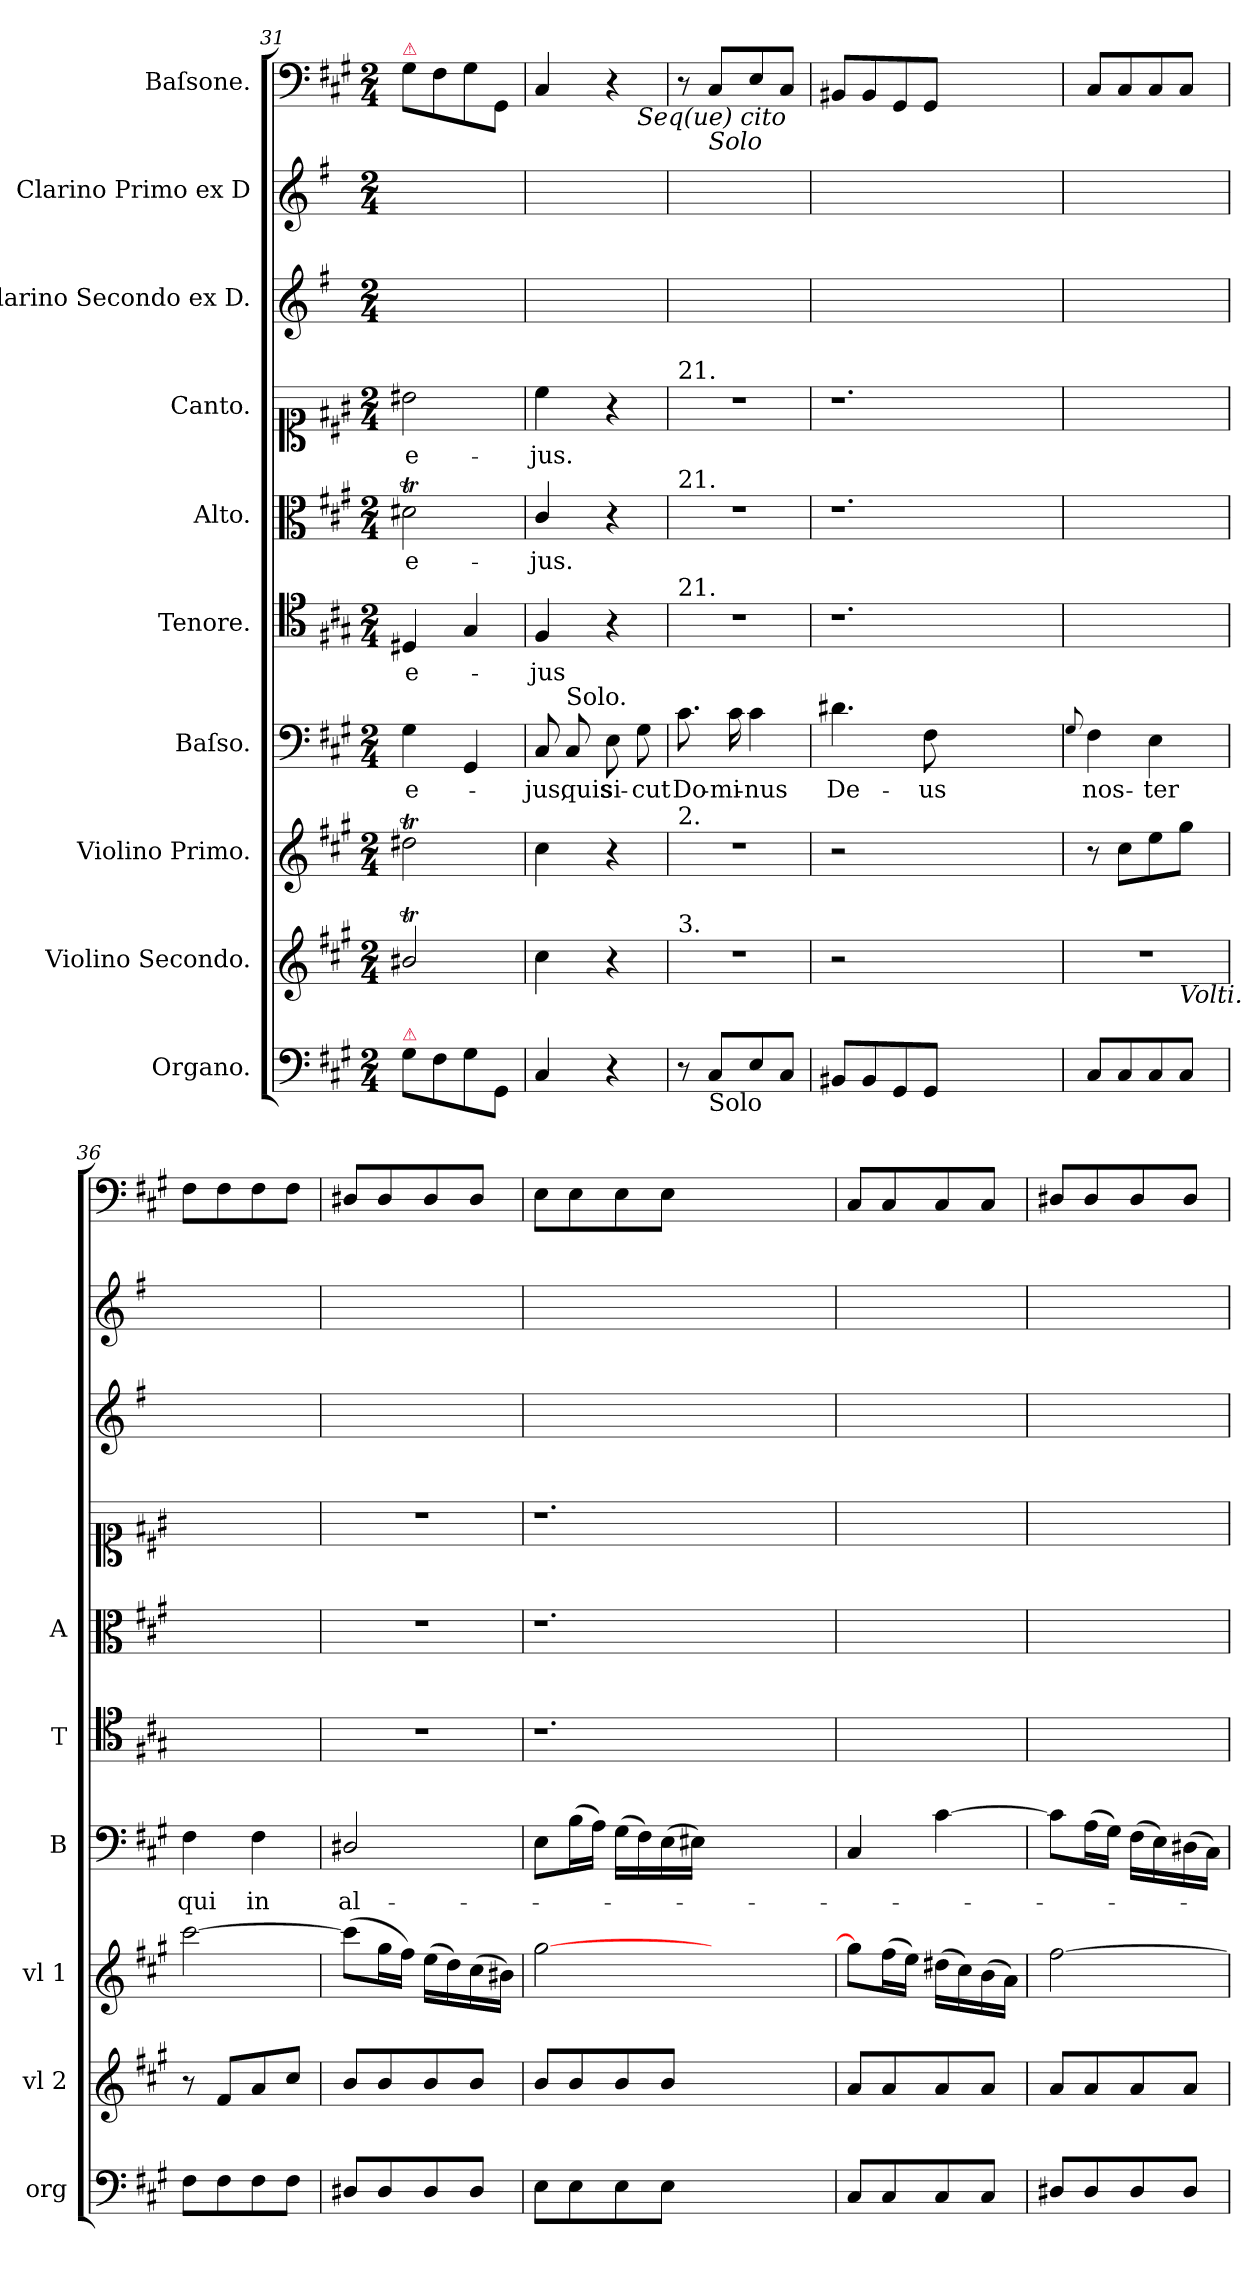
**kern	**kern	**dynam	**kern	**dynam	**kern	**text	**kern	**text	**kern	**text	**kern	**text	**kern	**kern	**kern
*part10	*part9	*part9	*part8	*part8	*part7	*part7	*part6	*part6	*part5	*part5	*part4	*part4	*part3	*part2	*part1
*staff10	*staff9	*staff9	*staff8	*staff8	*staff7	*staff7	*staff6	*staff6	*staff5	*staff5	*staff4	*staff4	*staff3	*staff2	*staff1
*I"Organo.	*I"Violino Secondo.	*	*I"Violino Primo.	*	*I"Baſso.	*	*I"Tenore.	*	*I"Alto.	*	*I"Canto.	*	*I"Clarino Secondo ex D.	*I"Clarino Primo ex D	*I"Baſsone.
*I'org	*I'vl 2	*	*I'vl 1	*	*I'B	*	*I'T	*	*I'A	*	*	*	*	*	*
*clefF4	*clefG2	*	*clefG2	*	*clefF4	*	*clefC4	*	*clefC3	*	*clefC1	*	*clefG2	*clefG2	*clefF4
*	*	*	*	*	*	*	*	*	*	*	*	*	*ITrd-1c-2	*ITrd-1c-2	*
*k[f#c#g#]	*k[f#c#g#]	*	*k[f#c#g#]	*	*k[f#c#g#]	*	*k[f#c#g#]	*	*k[f#c#g#]	*	*k[f#c#g#]	*	*k[f#c#g#]	*k[f#c#g#]	*k[f#c#g#]
*A:	*A:	*	*A:	*	*A:	*	*A:	*	*A:	*	*A:	*	*A:	*A:	*A:
*M2/4	*M2/4	*	*M2/4	*	*M2/4	*	*M2/4	*	*M2/4	*	*M2/4	*	*M2/4	*M2/4	*M2/4
=31	=31	=31	=31	=31	=31	=31	=31	=31	=31	=31	=31	=31	=31	=31	=31
!	!	!	!	!	!	!	!	!	!	!	!	!	!	!	!LO:TX:a:color=crimson:t=⚠
!LO:TX:a:color=crimson:t=⚠	!	!	!	!	!	!	!	!	!	!	!	!	!	!	!
8G#\L	2b#Xt/	.	2dd#Xt\	.	4G#\	e-	4D#X/	e-	2d#Xt\	e-	2b#X\	e-	2ryy	2ryy	8G#\L
8F#\	.	.	.	.	.	.	.	.	.	.	.	.	.	.	8F#\
8G#\	.	.	.	.	4GG#/	.	4G#/	.	.	.	.	.	.	.	8G#\
8GG#/J	.	.	.	.	.	.	.	.	.	.	.	.	.	.	8GG#/J
=32	=32	=32	=32	=32	=32	=32	=32	=32	=32	=32	=32	=32	=32	=32	=32
*	*	*	*	*	*	*	*	*	*	*	*	*	*	*	*^
4C#/	4cc#\	.	4cc#\	.	8C#/	-jus,	4F#/	-jus	4c#/	-jus.	4cc#\	-jus.	2ryy	2ryy	4C#/	4.ryy
!	!	!	!	!	!LO:TX:a:t=Solo.	!	!	!	!	!	!	!	!	!	!	!
.	.	.	.	.	8C#/	quis	.	.	.	.	.	.	.	.	.	.
4r	4r	.	4r	.	8E\	si-	4r	.	4r	.	4r	.	.	.	4r	.
!	!	!	!	!	!	!	!	!	!	!	!	!	!	!	!	!LO:TX:b:i:t=Seq(ue) cito
.	.	.	.	.	8G#\	-cut	.	.	.	.	.	.	.	.	.	8ryy
=33	=33	=33	=33	=33	=33	=33	=33	=33	=33	=33	=33	=33	=33	=33	=33	=33
!	!	!	!	!	!	!	!	!	!	!	!LO:TX:a:t=21.	!	!	!	!	!
!	!	!	!	!	!	!	!	!	!LO:TX:a:t=21.	!	!	!	!	!	!	!
!	!	!	!	!	!	!	!LO:TX:a:t=21.	!	!	!	!	!	!	!	!	!
!	!	!	!LO:TX:a:t=2.	!	!	!	!	!	!	!	!	!	!	!	!	!
!	!LO:TX:a:t=3.	!	!	!	!	!	!	!	!	!	!	!	!	!	!	!
*	*	*	*	*	*	*	*	*	*	*	*	*	*	*	*v	*v
8r	2r	.	2r	.	8.c#\	Do-	2r	.	2r	.	2r	.	2ryy	2ryy	8r
!	!	!	!	!	!	!	!	!	!	!	!	!	!	!	!LO:TX:b:i:t=Solo
!LO:TX:b:t=Solo	!	!	!	!	!	!	!	!	!	!	!	!	!	!	!
8C#/L	.	.	.	.	.	.	.	.	.	.	.	.	.	.	8C#/L
.	.	.	.	.	16c#\	-mi-	.	.	.	.	.	.	.	.	.
8E/	.	.	.	.	4c#\	-nus	.	.	.	.	.	.	.	.	8E/
8C#/J	.	.	.	.	.	.	.	.	.	.	.	.	.	.	8C#/J
=34	=34	=34	=34	=34	=34	=34	=34	=34	=34	=34	=34	=34	=34	=34	=34
8BB#X/L	2r	.	2r	.	4.d#X\	De-	1.r	.	1.r	.	1.r	.	2ryy	2ryy	8BB#X/L
8BB#/	.	.	.	.	.	.	.	.	.	.	.	.	.	.	8BB#/
8GG#/	.	.	.	.	.	.	.	.	.	.	.	.	.	.	8GG#/
8GG#/J	.	.	.	.	8F#\	-us	.	.	.	.	.	.	.	.	8GG#/J
1ryy	1ryy	.	1ryy	.	1ryy	.	.	.	.	.	.	.	1ryy	1ryy	1ryy
=35	=35	=35	=35	=35	=35	=35	=35	=35	=35	=35	=35	=35	=35	=35	=35
.	.	.	.	.	8qqG#/	.	.	.	.	.	.	.	.	.	.
*	*^	*	*	*	*	*	*	*	*	*	*	*	*	*	*
8C#/L	2r	4.ryy	.	8r	.	4F#\	nos-	2ryy	.	2ryy	.	2ryy	.	2ryy	2ryy	8C#/L
!	!	!	!	!	!LO:DY:b	!	!	!	!	!	!	!	!	!	!	!
8C#/	.	.	.	8cc#\L	pia.	.	.	.	.	.	.	.	.	.	.	8C#/
8C#/	.	.	.	8ee\	.	4E\	-ter	.	.	.	.	.	.	.	.	8C#/
!	!	!LO:TX:b:i:t=Volti.	!	!	!	!	!	!	!	!	!	!	!	!	!	!
8C#/J	.	8ryy	.	8gg#\J	.	.	.	.	.	.	.	.	.	.	.	8C#/J
*	*v	*v	*	*	*	*	*	*	*	*	*	*	*	*	*	*
=36	=36	=36	=36	=36	=36	=36	=36	=36	=36	=36	=36	=36	=36	=36	=36
8F#\L	8r	.	[2ccc#\	.	4F#\	qui	2ryy	.	2ryy	.	2ryy	.	2ryy	2ryy	8F#\L
!	!	!LO:DY:b	!	!	!	!	!	!	!	!	!	!	!	!	!
8F#\	8f#/L	pia&colon;	.	.	.	.	.	.	.	.	.	.	.	.	8F#\
8F#\	8a/	.	.	.	4F#\	in	.	.	.	.	.	.	.	.	8F#\
8F#\J	8cc#/J	.	.	.	.	.	.	.	.	.	.	.	.	.	8F#\J
=37	=37	=37	=37	=37	=37	=37	=37	=37	=37	=37	=37	=37	=37	=37	=37
8D#X/L	8b/L	.	(8ccc#\L]	.	2D#X/	al-	2r	.	2r	.	2r	.	2ryy	2ryy	8D#X/L
8D#/	8b/	.	16gg#\L	.	.	.	.	.	.	.	.	.	.	.	8D#/
.	.	.	16ff#\JJ)	.	.	.	.	.	.	.	.	.	.	.	.
8D#/	8b/	.	(16ee\LL	.	.	.	.	.	.	.	.	.	.	.	8D#/
.	.	.	16dd\)	.	.	.	.	.	.	.	.	.	.	.	.
8D#/J	8b/J	.	(16cc#\	.	.	.	.	.	.	.	.	.	.	.	8D#/J
.	.	.	16b#X\JJ)	.	.	.	.	.	.	.	.	.	.	.	.
=38	=38	=38	=38	=38	=38	=38	=38	=38	=38	=38	=38	=38	=38	=38	=38
8E\L	8b/L	.	[2gg#\	.	8E\L	.	1.r	.	1.r	.	1.r	.	2ryy	2ryy	8E\L
8E\	8b/	.	.	.	(16B\L	.	.	.	.	.	.	.	.	.	8E\
.	.	.	.	.	16A\JJ)	.	.	.	.	.	.	.	.	.	.
8E\	8b/	.	.	.	(16G#\LL	.	.	.	.	.	.	.	.	.	8E\
.	.	.	.	.	16F#\)	.	.	.	.	.	.	.	.	.	.
8E\J	8b/J	.	.	.	(16E\	.	.	.	.	.	.	.	.	.	8E\J
.	.	.	.	.	16E#X\JJ)	.	.	.	.	.	.	.	.	.	.
1ryy	1ryy	.	1ryy	.	1ryy	.	.	.	.	.	.	.	1ryy	1ryy	1ryy
=39	=39	=39	=39	=39	=39	=39	=39	=39	=39	=39	=39	=39	=39	=39	=39
8C#/L	8a/L	.	8gg#\L]	.	4C#/	.	2ryy	.	2ryy	.	2ryy	.	2ryy	2ryy	8C#/L
8C#/	8a/	.	(16ff#\L	.	.	.	.	.	.	.	.	.	.	.	8C#/
.	.	.	16ee\JJ)	.	.	.	.	.	.	.	.	.	.	.	.
8C#/	8a/	.	(16dd#X\LL	.	[4c#\	.	.	.	.	.	.	.	.	.	8C#/
.	.	.	16cc#\)	.	.	.	.	.	.	.	.	.	.	.	.
8C#/J	8a/J	.	(16b\	.	.	.	.	.	.	.	.	.	.	.	8C#/J
.	.	.	16a\JJ)	.	.	.	.	.	.	.	.	.	.	.	.
=40	=40	=40	=40	=40	=40	=40	=40	=40	=40	=40	=40	=40	=40	=40	=40
8D#X/L	8a/L	.	[2ff#\	.	8c#\L]	.	2ryy	.	2ryy	.	2ryy	.	2ryy	2ryy	8D#X/L
8D#/	8a/	.	.	.	(16A\L	.	.	.	.	.	.	.	.	.	8D#/
.	.	.	.	.	16G#\JJ)	.	.	.	.	.	.	.	.	.	.
8D#/	8a/	.	.	.	(16F#\LL	.	.	.	.	.	.	.	.	.	8D#/
.	.	.	.	.	16E\)	.	.	.	.	.	.	.	.	.	.
8D#/J	8a/J	.	.	.	(16D#X\	.	.	.	.	.	.	.	.	.	8D#/J
.	.	.	.	.	16C#\JJ)	.	.	.	.	.	.	.	.	.	.
=	=	=	=	=	=	=	=	=	=	=	=	=	=	=	=
*-	*-	*-	*-	*-	*-	*-	*-	*-	*-	*-	*-	*-	*-	*-	*-
